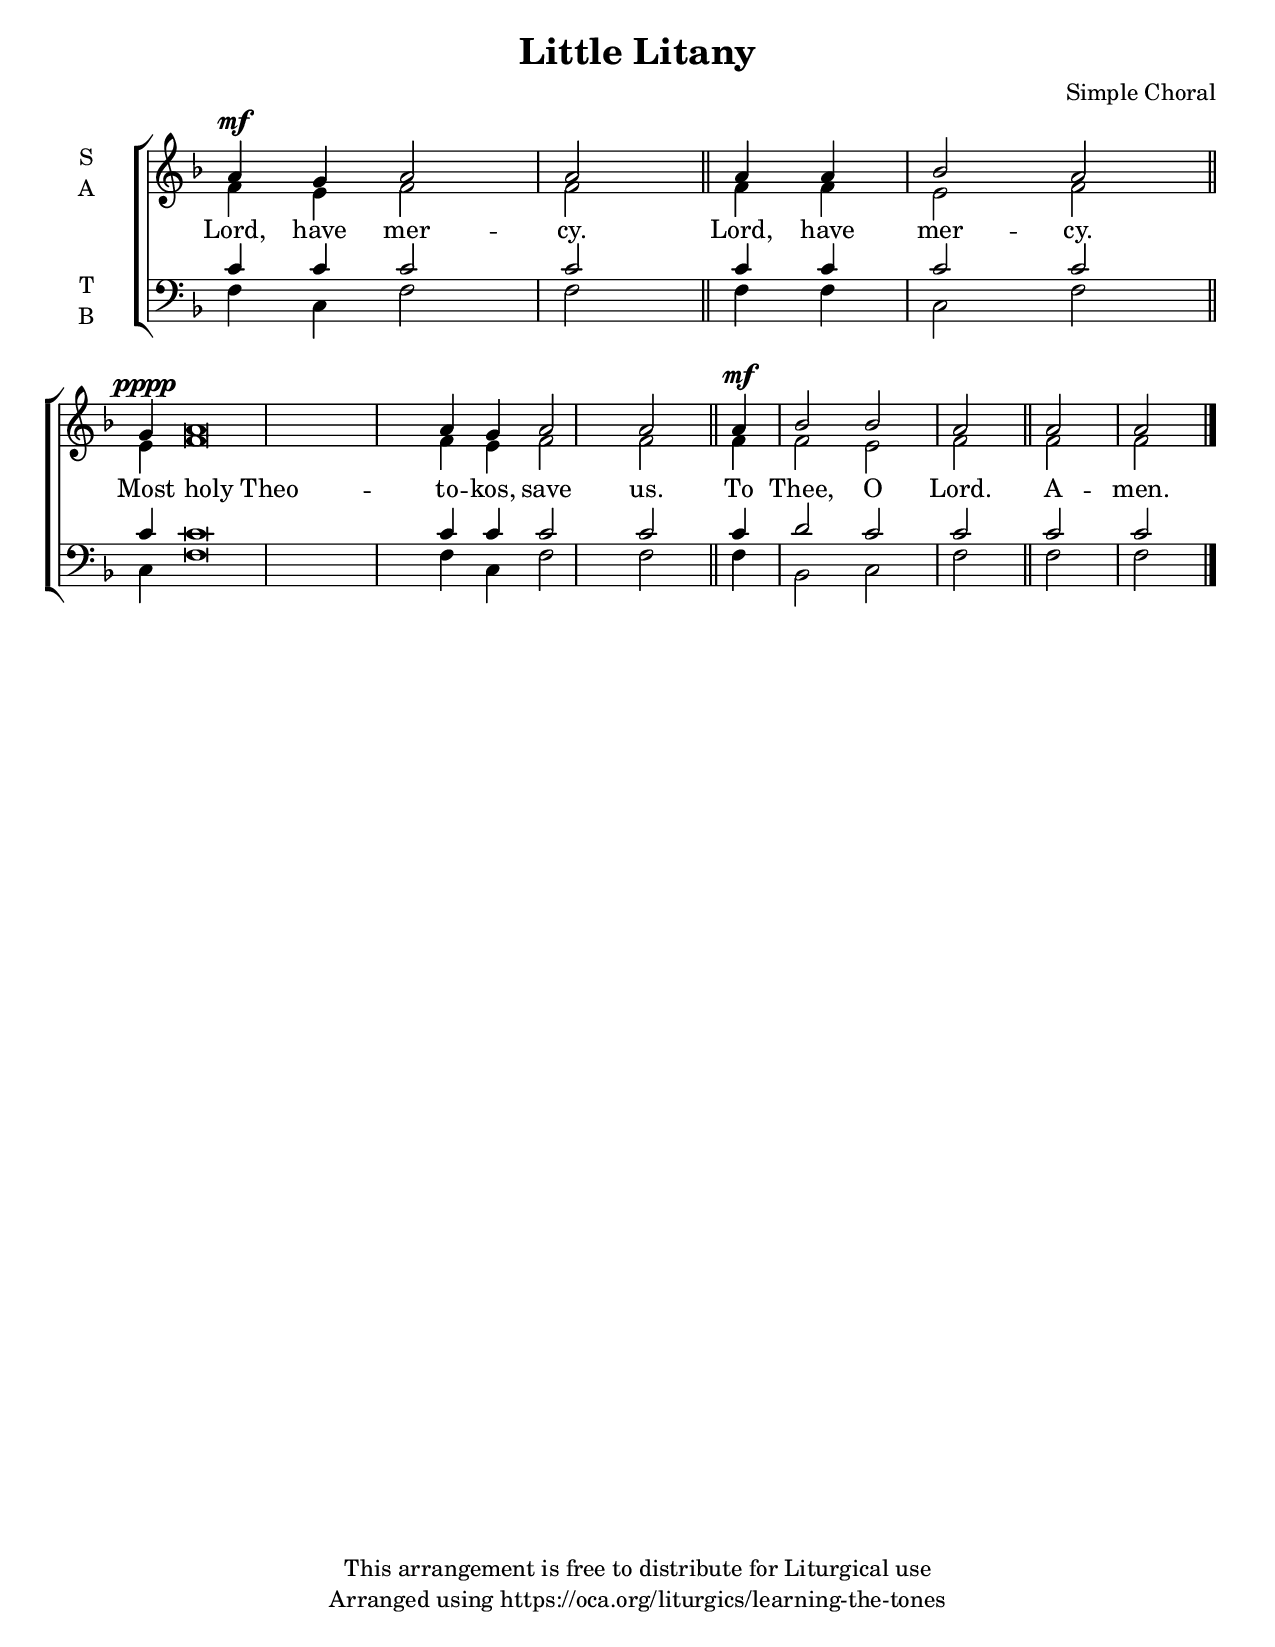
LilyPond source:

\version "2.18.2"

\header {
  title = "Little Litany"
  composer = "Simple Choral"
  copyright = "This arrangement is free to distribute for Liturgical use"
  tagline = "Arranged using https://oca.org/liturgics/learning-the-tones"
}

#(set-default-paper-size "letter")

% Provide an easy way to group a bunch of text together on a breve
% http://lilypond.org/doc/v2.18/Documentation/notation/working-with-ancient-music_002d_002dscenarios-and-solutions
recite = \once \override LyricText.self-alignment-X = #-1

global = {
  \time 1/1 % Not used, Time_signature_engraver is removed from layout
  \key f \major
  \set Timing.defaultBarType = "" % Only put bar lines where I say
}

verseOne = \lyricmode {
  Lord, have mer -- cy.
  Lord, have mer -- cy.
  Most \recite "holy Theo" -- to -- kos, save us.
  To Thee, O Lord.
  A -- men.
}

soprano = \relative g' {
  \global % Leave these here for key to display
  a4^\mf g a2 a \bar "||"
  a4 a bes2 a \bar "||"
  g4^\pppp a\breve a4 g4 a2 a \bar "||"
  a4^\mf bes2 bes a2 \bar "||"
  a2 a \bar "|."
}

alto = \relative g' {
  \global % Leave these here for key to display
  f4 e f2 f
  f4 f e2 f
  e4 f\breve f4 e f2 f
  f4 f2 e f
  f2 f
}

tenor = \relative c' {
  \global % Leave these here for key to display
  c4 c c2 c
  c4 c c2 c
  c4 c\breve c4 c c2 c
  c4 d2 c c
  c2 c
}


bass = \relative c {
  \global % Leave these here for key to display
  f4 c f2 f
  f4 f c2 f
  c4 f\breve f4 c f2 f
  f4 bes,2 c f
  f2 f
}

\score {
  \new ChoirStaff <<
    \new Staff \with {
      midiInstrument = "choir aahs"
      instrumentName = \markup \center-column { S A }
    } <<
      \new Voice = "soprano" { \voiceOne \soprano }
      \new Voice = "alto" { \voiceTwo \alto }
    >>
    \new Lyrics \with {
      \override VerticalAxisGroup #'staff-affinity = #CENTER
    } \lyricsto "soprano" \verseOne

    \new Staff \with {
      midiInstrument = "choir aahs"
      instrumentName = \markup \center-column { T B }
    } <<
      \clef bass
      \new Voice = "tenor" { \voiceOne \tenor }
      \new Voice = "bass" { \voiceTwo \bass }
    >>
  >>
  \layout {
    \context {
      \Staff
      \remove "Time_signature_engraver"
    }
    \context {
      \Score
      \omit BarNumber
    }
  }
  \midi { \tempo 4 = 300
          \context {
            \Voice
            \remove "Dynamic_performer"
    }
  }
}
